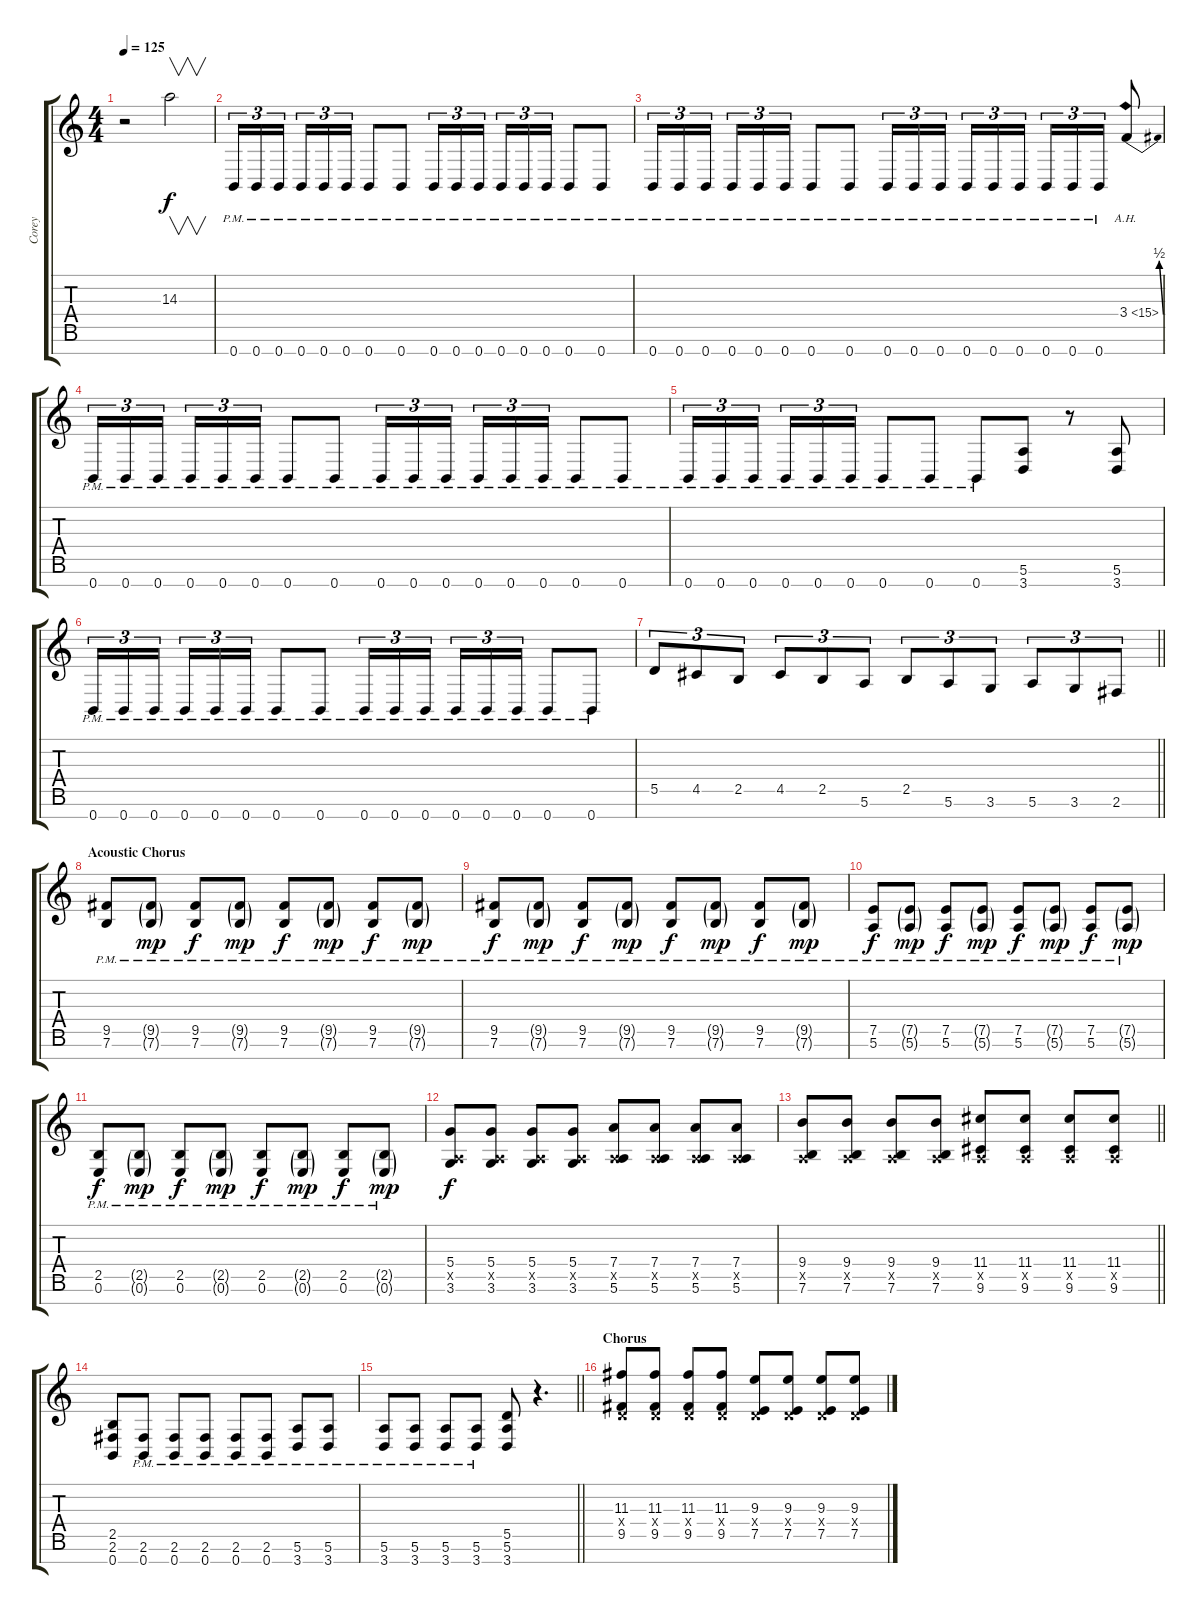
\track ("Corey" "Corey") {instrument distortionguitar}
\staff {score tabs}
\tuning (E4 B3 G3 D3 A2 E2 B1) {hide}
\ts (4 4)
\tempo 125
\clef g2
\ks c
r.2{dy f} 14.3{t}.2{v} |
0.7{pm}.16{tu (3 2)} 0.7{pm}.16{tu (3 2)} 0.7{pm}.16{tu (3 2) beam splitsecondary} 0.7{pm}.16{tu (3 2)} 0.7{pm}.16{tu (3 2)} 0.7{pm}.16{tu (3 2)} 0.7{pm}.8 0.7{pm}.8 0.7{pm}.16{tu (3 2)} 0.7{pm}.16{tu (3 2)} 0.7{pm}.16{tu (3 2) beam splitsecondary} 0.7{pm}.16{tu (3 2)} 0.7{pm}.16{tu (3 2)} 0.7{pm}.16{tu (3 2)} 0.7{pm}.8 0.7{pm}.8 |
0.7{pm}.16{tu (3 2)} 0.7{pm}.16{tu (3 2)} 0.7{pm}.16{tu (3 2) beam splitsecondary} 0.7{pm}.16{tu (3 2)} 0.7{pm}.16{tu (3 2)} 0.7{pm}.16{tu (3 2)} 0.7{pm}.8 0.7{pm}.8 0.7{pm}.16{tu (3 2)} 0.7{pm}.16{tu (3 2)} 0.7{pm}.16{tu (3 2) beam splitsecondary} 0.7{pm}.16{tu (3 2)} 0.7{pm}.16{tu (3 2)} 0.7{pm}.16{tu (3 2)} 0.7{pm}.16{tu (3 2)} 0.7{pm}.16{tu (3 2)} 0.7{pm}.16{tu (3 2)} 3.4{be (bend 0 0 60 2) ah 12}.8 |
0.7{pm}.16{tu (3 2)} 0.7{pm}.16{tu (3 2)} 0.7{pm}.16{tu (3 2) beam splitsecondary} 0.7{pm}.16{tu (3 2)} 0.7{pm}.16{tu (3 2)} 0.7{pm}.16{tu (3 2)} 0.7{pm}.8 0.7{pm}.8 0.7{pm}.16{tu (3 2)} 0.7{pm}.16{tu (3 2)} 0.7{pm}.16{tu (3 2) beam splitsecondary} 0.7{pm}.16{tu (3 2)} 0.7{pm}.16{tu (3 2)} 0.7{pm}.16{tu (3 2)} 0.7{pm}.8 0.7{pm}.8 |
0.7{pm}.16{tu (3 2)} 0.7{pm}.16{tu (3 2)} 0.7{pm}.16{tu (3 2) beam splitsecondary} 0.7{pm}.16{tu (3 2)} 0.7{pm}.16{tu (3 2)} 0.7{pm}.16{tu (3 2)} 0.7{pm}.8 0.7{pm}.8 0.7{pm}.8 (5.6 3.7).8 r.8 (5.6 3.7).8 |
0.7{pm}.16{tu (3 2)} 0.7{pm}.16{tu (3 2)} 0.7{pm}.16{tu (3 2) beam splitsecondary} 0.7{pm}.16{tu (3 2)} 0.7{pm}.16{tu (3 2)} 0.7{pm}.16{tu (3 2)} 0.7{pm}.8 0.7{pm}.8 0.7{pm}.16{tu (3 2)} 0.7{pm}.16{tu (3 2)} 0.7{pm}.16{tu (3 2) beam splitsecondary} 0.7{pm}.16{tu (3 2)} 0.7{pm}.16{tu (3 2)} 0.7{pm}.16{tu (3 2)} 0.7{pm}.8 0.7{pm}.8 |
\barLineRight lightlight
5.5.8{tu (3 2)} 4.5.8{tu (3 2)} 2.5.8{tu (3 2)} 4.5.8{tu (3 2)} 2.5.8{tu (3 2)} 5.6.8{tu (3 2)} 2.5.8{tu (3 2)} 5.6.8{tu (3 2)} 3.6.8{tu (3 2)} 5.6.8{tu (3 2)} 3.6.8{tu (3 2)} 2.6.8{tu (3 2)} |
\section ("" "Acoustic Chorus")
(9.5{pm} 7.6{pm}).8{instrument overdrivenguitar} (9.5{g pm} 7.6{g pm}).8{dy mp} (9.5{pm} 7.6{pm}).8{dy f} (9.5{g pm} 7.6{g pm}).8{dy mp} (9.5{pm} 7.6{pm}).8{dy f} (9.5{g pm} 7.6{g pm}).8{dy mp} (9.5{pm} 7.6{pm}).8{dy f} (9.5{g pm} 7.6{g pm}).8{dy mp} |
(9.5{pm} 7.6{pm}).8{dy f} (9.5{g pm} 7.6{g pm}).8{dy mp} (9.5{pm} 7.6{pm}).8{dy f} (9.5{g pm} 7.6{g pm}).8{dy mp} (9.5{pm} 7.6{pm}).8{dy f} (9.5{g pm} 7.6{g pm}).8{dy mp} (9.5{pm} 7.6{pm}).8{dy f} (9.5{g pm} 7.6{g pm}).8{dy mp} |
(7.5{pm} 5.6{pm}).8{dy f} (7.5{g pm} 5.6{g pm}).8{dy mp} (7.5{pm} 5.6{pm}).8{dy f} (7.5{g pm} 5.6{g pm}).8{dy mp} (7.5{pm} 5.6{pm}).8{dy f} (7.5{g pm} 5.6{g pm}).8{dy mp} (7.5{pm} 5.6{pm}).8{dy f} (7.5{g pm} 5.6{g pm}).8{dy mp} |
(2.5{pm} 0.6{pm}).8{dy f} (2.5{g pm} 0.6{g pm}).8{dy mp} (2.5{pm} 0.6{pm}).8{dy f} (2.5{g pm} 0.6{g pm}).8{dy mp} (2.5{pm} 0.6{pm}).8{dy f} (2.5{g pm} 0.6{g pm}).8{dy mp} (2.5{pm} 0.6{pm}).8{dy f} (2.5{g pm} 0.6{g pm}).8{dy mp} |
(5.4 0.5{x} 3.6).8{dy f} (5.4 0.5{x} 3.6).8 (5.4 0.5{x} 3.6).8 (5.4 0.5{x} 3.6).8 (7.4 0.5{x} 5.6).8 (7.4 0.5{x} 5.6).8 (7.4 0.5{x} 5.6).8 (7.4 0.5{x} 5.6).8 |
\barLineRight lightlight
(9.4 0.5{x} 7.6).8 (9.4 0.5{x} 7.6).8 (9.4 0.5{x} 7.6).8 (9.4 0.5{x} 7.6).8 (11.4 0.5{x} 9.6).8 (11.4 0.5{x} 9.6).8 (11.4 0.5{x} 9.6).8 (11.4 0.5{x} 9.6).8 |
(2.5 2.6 0.7).8{instrument distortionguitar} (2.6{pm} 0.7{pm}).8 (2.6{pm} 0.7{pm}).8 (2.6{pm} 0.7{pm}).8 (2.6{pm} 0.7{pm}).8 (2.6{pm} 0.7{pm}).8 (5.6{pm} 3.7{pm}).8 (5.6{pm} 3.7{pm}).8 |
\barLineRight lightlight
(5.6{pm} 3.7{pm}).8 (5.6{pm} 3.7{pm}).8 (5.6{pm} 3.7{pm}).8 (5.6{pm} 3.7{pm}).8 (5.5 5.6 3.7).8 r.4{d} |
\section ("" "Chorus")
(11.3 0.4{x} 9.5).8 (11.3 0.4{x} 9.5).8 (11.3 0.4{x} 9.5).8 (11.3 0.4{x} 9.5).8 (9.3 0.4{x} 7.5).8 (9.3 0.4{x} 7.5).8 (9.3 0.4{x} 7.5).8 (9.3 0.4{x} 7.5).8
